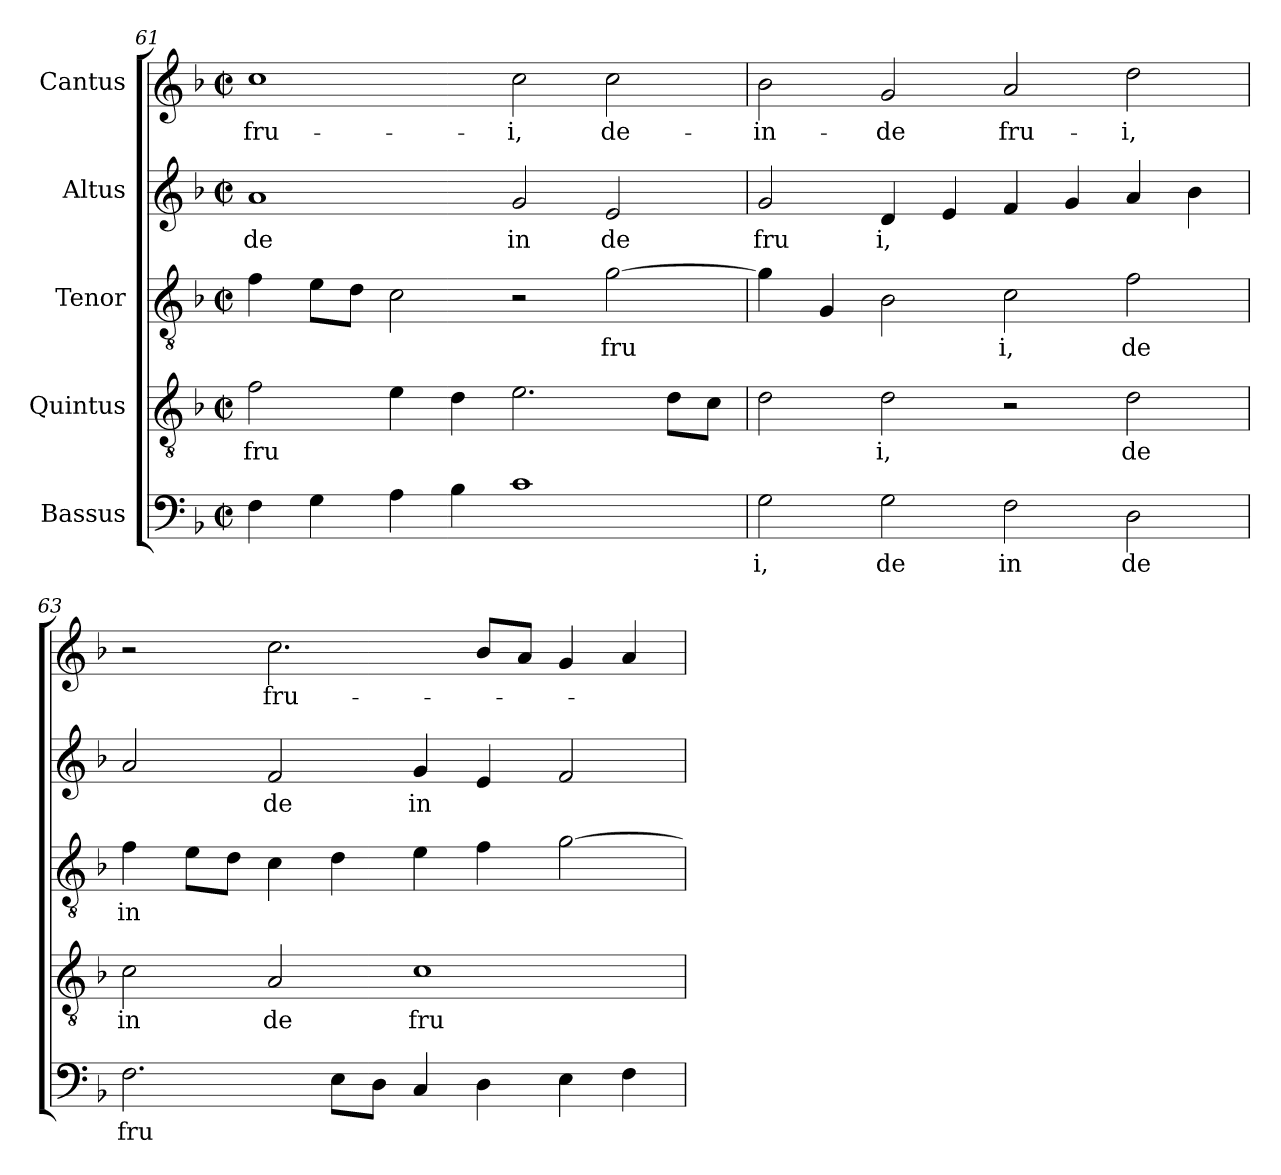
**kern	**text	**kern	**text	**kern	**text	**kern	**text	**kern	**text
*part5	*part5	*part4	*part4	*part3	*part3	*part2	*part2	*part1	*part1
*staff5	*staff5	*staff4	*staff4	*staff3	*staff3	*staff2	*staff2	*staff1	*staff1
*I"Bassus	*	*I"Quintus	*	*I"Tenor	*	*I"Altus	*	*I"Cantus	*
!!LO:LB:g=z
*clefF4	*	*clefGv2	*	*clefGv2	*	*clefG2	*	*clefG2	*
*k[b-]	*	*k[b-]	*	*k[b-]	*	*k[b-]	*	*k[b-]	*
*F:	*	*F:	*	*F:	*	*F:	*	*F:	*
*M2/2	*	*M2/2	*	*M2/2	*	*M2/2	*	*M2/2	*
*met(c|)	*	*met(c|)	*	*met(c|)	*	*met(c|)	*	*met(c|)	*
=61	=61	=61	=61	=61	=61	=61	=61	=61	=61
!	!	!	!LO:LY:b	!	!	!	!LO:LY:b:cj	!	!LO:LY:b:cj
4F\	.	2f\	fru	4f\	.	1a	de	1cc	fru-
4G\	.	.	.	8e\L	.	.	.	.	.
.	.	.	.	8d\J	.	.	.	.	.
4A\	.	4e\	.	2c\	.	.	.	.	.
4B-\	.	4d\	.	.	.	.	.	.	.
!	!	!	!	!	!	!	!LO:LY:b:cj	!	!LO:LY:b:cj
1c	.	2.e\	.	2r	.	2g/	in	2cc\	-i,
!	!	!	!	!	!LO:LY:b	!	!LO:LY:b:cj	!	!LO:LY:b:cj
.	.	.	.	[>2g\	fru	2e/	de	2cc\	de-
.	.	8d\L	.	.	.	.	.	.	.
.	.	8c\J	.	.	.	.	.	.	.
=62	=62	=62	=62	=62	=62	=62	=62	=62	=62
!	!LO:LY:b:cj	!	!	!	!	!	!LO:LY:b:cj	!	!LO:LY:b:cj
2G\	-i,	2d\	.	4g\]	.	2g/	fru	2b-\	-in-
.	.	.	.	4G/	.	.	.	.	.
!	!LO:LY:b:cj	!	!LO:LY:b:cj	!	!	!	!LO:LY:b:cj	!	!LO:LY:b:cj
2G\	de	2d\	i,	2B-\	.	4d/	i,	2g/	-de
.	.	.	.	.	.	4e/	.	.	.
!	!LO:LY:b:cj	!	!	!	!LO:LY:b:cj	!	!	!	!LO:LY:b:cj
2F\	in	2r	.	2c\	i,	4f/	.	2a/	fru-
.	.	.	.	.	.	4g/	.	.	.
!	!LO:LY:b:cj	!	!LO:LY:b:cj	!	!LO:LY:b:cj	!	!	!	!LO:LY:b:cj
2D\	de	2d\	de	2f\	de	4a/	.	2dd\	-i,
.	.	.	.	.	.	4b-\	.	.	.
=63	=63	=63	=63	=63	=63	=63	=63	=63	=63
!	!LO:LY:b	!	!LO:LY:b:cj	!	!LO:LY:b:cj	!	!	!	!
2.F\	fru	2c\	in	4f\	in	2a/	.	2r	.
.	.	.	.	8e\L	.	.	.	.	.
.	.	.	.	8d\J	.	.	.	.	.
!	!	!	!LO:LY:b:cj	!	!	!	!LO:LY:b:cj	!	!LO:LY:b
.	.	2A/	de	4c\	.	2f/	de	2.cc\	fru-
8E\L	.	.	.	4d\	.	.	.	.	.
8D\J	.	.	.	.	.	.	.	.	.
!	!	!	!LO:LY:b:cj	!	!	!	!LO:LY:b:cj	!	!
4C/	.	1c	fru	4e\	.	4g/	in	.	.
4D\	.	.	.	4f\	.	4e/	.	8b-/L	.
.	.	.	.	.	.	.	.	8a/J	.
4E\	.	.	.	[>2g\	.	2f/	.	4g/	.
4F\	.	.	.	.	.	.	.	4a/	.
=	=	=	=	=	=	=	=	=	=
*-	*-	*-	*-	*-	*-	*-	*-	*-	*-
